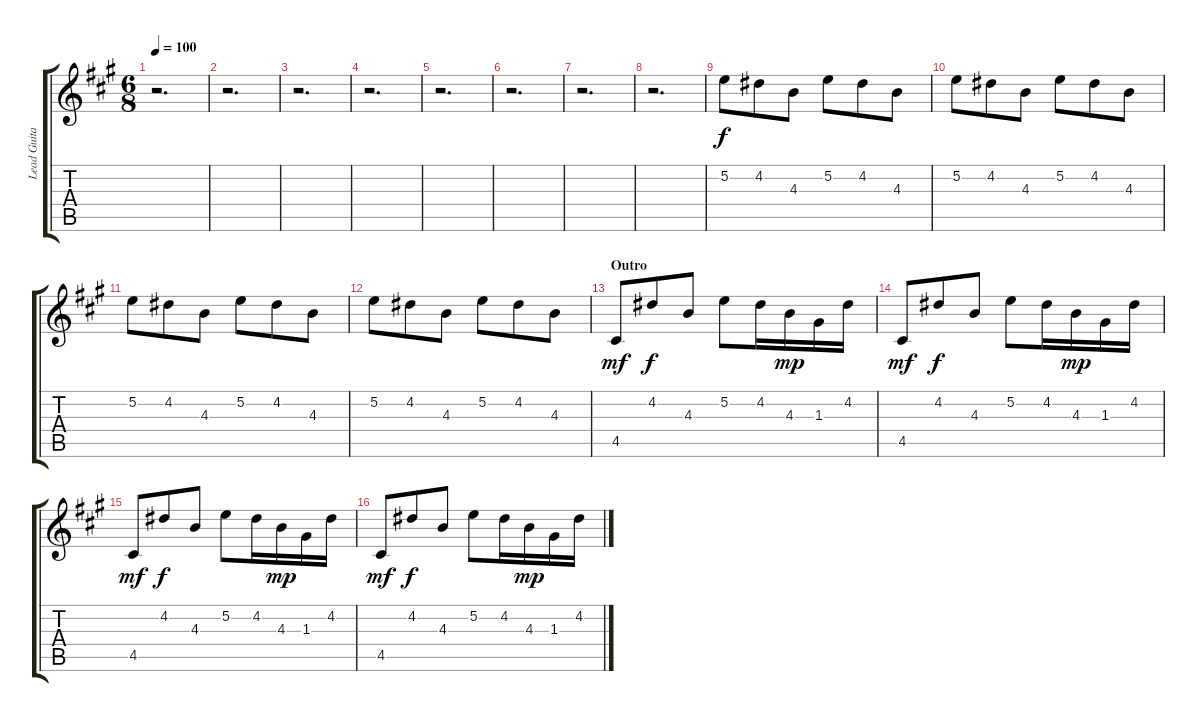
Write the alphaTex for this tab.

\track ("Lead Guitar" "Lead Guita") {instrument acousticguitarsteel}
\staff {score tabs}
\tuning (E4 B3 G3 D3 A2 E2) {hide}
\ts (6 8)
\tempo 100
\clef g2
\ks a
r.2{d dy f} |
r.2{d} |
r.2{d} |
r.2{d} |
r.2{d} |
r.2{d} |
r.2{d} |
r.2{d} |
5.2.8 4.2.8 4.3.8 5.2.8 4.2.8 4.3.8 |
5.2.8 4.2.8 4.3.8 5.2.8 4.2.8 4.3.8 |
5.2.8 4.2.8 4.3.8 5.2.8 4.2.8 4.3.8 |
5.2.8 4.2.8 4.3.8 5.2.8 4.2.8 4.3.8 |
\section ("" "Outro")
4.5.8{dy mf} 4.2.8{dy f} 4.3.8 5.2.8 4.2.16 4.3.16{dy mp} 1.3.16 4.2.16 |
4.5.8{dy mf} 4.2.8{dy f} 4.3.8 5.2.8 4.2.16 4.3.16{dy mp} 1.3.16 4.2.16 |
4.5.8{dy mf} 4.2.8{dy f} 4.3.8 5.2.8 4.2.16 4.3.16{dy mp} 1.3.16 4.2.16 |
4.5.8{dy mf} 4.2.8{dy f} 4.3.8 5.2.8 4.2.16 4.3.16{dy mp} 1.3.16 4.2.16
